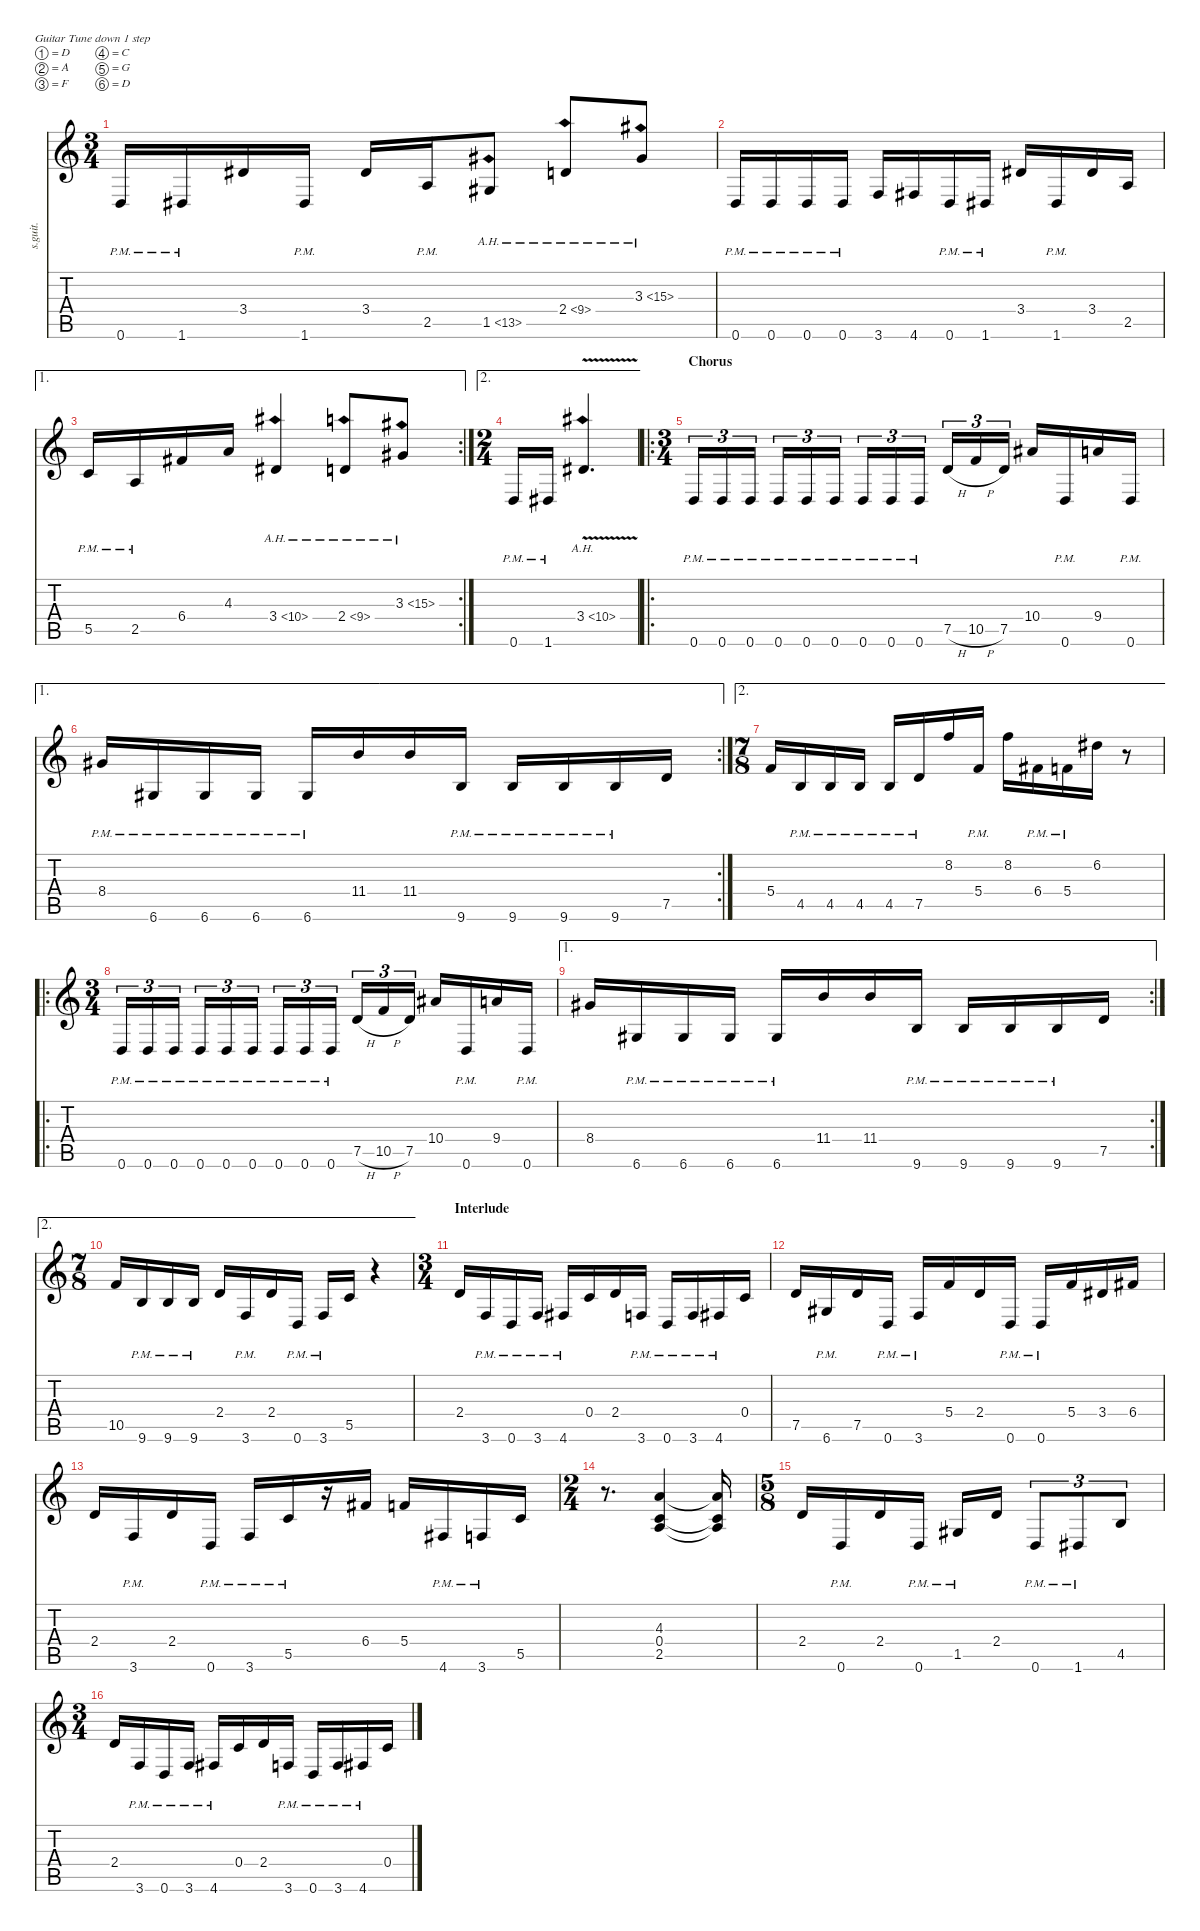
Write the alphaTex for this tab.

\defaultSystemsLayout 4
\hideDynamics
\bracketExtendMode nobrackets
\track ("Christian Muenzner" "s.guit.") {instrument distortionguitar}
\staff {score tabs}
\tuning (D4 A3 F3 C3 G2 D2)
\ts (3 4)
\tempo (112 hide)
\clef g2
\ks c
0.6{pm}.16{lyrics (0 "") lyrics (1 "") lyrics (2 "") lyrics (3 "") lyrics (4 "") dy f} 1.6{pm acc #}.16{lyrics (0 "") lyrics (1 "") lyrics (2 "") lyrics (3 "") lyrics (4 "")} 3.4{acc #}.16{lyrics (0 "") lyrics (1 "") lyrics (2 "") lyrics (3 "") lyrics (4 "")} 1.6{pm acc #}.16{lyrics (0 "") lyrics (1 "") lyrics (2 "") lyrics (3 "") lyrics (4 "")} 3.4{acc #}.16{lyrics (0 "") lyrics (1 "") lyrics (2 "") lyrics (3 "") lyrics (4 "")} 2.5{pm}.16{lyrics (0 "") lyrics (1 "") lyrics (2 "") lyrics (3 "") lyrics (4 "")} 1.5{ah 12 acc #}.8{lyrics (0 "") lyrics (1 "") lyrics (2 "") lyrics (3 "") lyrics (4 "")} 2.4{ah 7}.8{lyrics (0 "") lyrics (1 "") lyrics (2 "") lyrics (3 "") lyrics (4 "")} 3.3{ah 12 acc #}.8{lyrics (0 "") lyrics (1 "") lyrics (2 "") lyrics (3 "") lyrics (4 "")} |
0.6{pm}.16{lyrics (0 "") lyrics (1 "") lyrics (2 "") lyrics (3 "") lyrics (4 "")} 0.6{pm}.16{lyrics (0 "") lyrics (1 "") lyrics (2 "") lyrics (3 "") lyrics (4 "")} 0.6{pm}.16{lyrics (0 "") lyrics (1 "") lyrics (2 "") lyrics (3 "") lyrics (4 "")} 0.6{pm}.16{lyrics (0 "") lyrics (1 "") lyrics (2 "") lyrics (3 "") lyrics (4 "")} 3.6.16{lyrics (0 "") lyrics (1 "") lyrics (2 "") lyrics (3 "") lyrics (4 "")} 4.6{acc #}.16{lyrics (0 "") lyrics (1 "") lyrics (2 "") lyrics (3 "") lyrics (4 "")} 0.6{pm}.16{lyrics (0 "") lyrics (1 "") lyrics (2 "") lyrics (3 "") lyrics (4 "")} 1.6{pm acc #}.16{lyrics (0 "") lyrics (1 "") lyrics (2 "") lyrics (3 "") lyrics (4 "")} 3.4{acc #}.16{lyrics (0 "") lyrics (1 "") lyrics (2 "") lyrics (3 "") lyrics (4 "")} 1.6{pm acc #}.16{lyrics (0 "") lyrics (1 "") lyrics (2 "") lyrics (3 "") lyrics (4 "")} 3.4{acc #}.16{lyrics (0 "") lyrics (1 "") lyrics (2 "") lyrics (3 "") lyrics (4 "")} 2.5.16{lyrics (0 "") lyrics (1 "") lyrics (2 "") lyrics (3 "") lyrics (4 "")} |
\ae 1
\rc 2
5.5{pm}.16{lyrics (0 "") lyrics (1 "") lyrics (2 "") lyrics (3 "") lyrics (4 "")} 2.5{pm}.16{lyrics (0 "") lyrics (1 "") lyrics (2 "") lyrics (3 "") lyrics (4 "")} 6.4{acc #}.16{lyrics (0 "") lyrics (1 "") lyrics (2 "") lyrics (3 "") lyrics (4 "")} 4.3.16{lyrics (0 "") lyrics (1 "") lyrics (2 "") lyrics (3 "") lyrics (4 "")} 3.4{ah 7 acc #}.4{lyrics (0 "") lyrics (1 "") lyrics (2 "") lyrics (3 "") lyrics (4 "")} 2.4{ah 7}.8{lyrics (0 "") lyrics (1 "") lyrics (2 "") lyrics (3 "") lyrics (4 "")} 3.3{ah 12 acc #}.8{lyrics (0 "") lyrics (1 "") lyrics (2 "") lyrics (3 "") lyrics (4 "")} |
\ae 2
\ts (2 4)
\beaming (8 2 2 2 2)
0.6{pm}.16{lyrics (0 "") lyrics (1 "") lyrics (2 "") lyrics (3 "") lyrics (4 "")} 1.6{pm acc #}.16{lyrics (0 "") lyrics (1 "") lyrics (2 "") lyrics (3 "") lyrics (4 "")} 3.4{ah 7 v acc #}.4{d lyrics (0 "") lyrics (1 "") lyrics (2 "") lyrics (3 "") lyrics (4 "")} |
\ro
\ts (3 4)
\beaming (8 2 2 2 2)
\section ("" "Chorus")
0.6{pm}.16{tu (3 2) lyrics (0 "") lyrics (1 "") lyrics (2 "") lyrics (3 "") lyrics (4 "")} 0.6{pm}.16{tu (3 2) lyrics (0 "") lyrics (1 "") lyrics (2 "") lyrics (3 "") lyrics (4 "")} 0.6{pm}.16{tu (3 2) lyrics (0 "") lyrics (1 "") lyrics (2 "") lyrics (3 "") lyrics (4 "")} 0.6{pm}.16{tu (3 2) lyrics (0 "") lyrics (1 "") lyrics (2 "") lyrics (3 "") lyrics (4 "")} 0.6{pm}.16{tu (3 2) lyrics (0 "") lyrics (1 "") lyrics (2 "") lyrics (3 "") lyrics (4 "")} 0.6{pm}.16{tu (3 2) lyrics (0 "") lyrics (1 "") lyrics (2 "") lyrics (3 "") lyrics (4 "")} 0.6{pm}.16{tu (3 2) lyrics (0 "") lyrics (1 "") lyrics (2 "") lyrics (3 "") lyrics (4 "")} 0.6{pm}.16{tu (3 2) lyrics (0 "") lyrics (1 "") lyrics (2 "") lyrics (3 "") lyrics (4 "")} 0.6{pm}.16{tu (3 2) lyrics (0 "") lyrics (1 "") lyrics (2 "") lyrics (3 "") lyrics (4 "")} 7.5{h}.16{tu (3 2) lyrics (0 "") lyrics (1 "") lyrics (2 "") lyrics (3 "") lyrics (4 "")} 10.5{h}.16{tu (3 2) lyrics (0 "") lyrics (1 "") lyrics (2 "") lyrics (3 "") lyrics (4 "")} 7.5.16{tu (3 2) lyrics (0 "") lyrics (1 "") lyrics (2 "") lyrics (3 "") lyrics (4 "")} 10.4{acc #}.16{lyrics (0 "") lyrics (1 "") lyrics (2 "") lyrics (3 "") lyrics (4 "")} 0.6{pm}.16{lyrics (0 "") lyrics (1 "") lyrics (2 "") lyrics (3 "") lyrics (4 "")} 9.4.16{lyrics (0 "") lyrics (1 "") lyrics (2 "") lyrics (3 "") lyrics (4 "")} 0.6{pm}.16{lyrics (0 "") lyrics (1 "") lyrics (2 "") lyrics (3 "") lyrics (4 "")} |
\ae 1
\rc 2
8.4{pm acc #}.16{lyrics (0 "") lyrics (1 "") lyrics (2 "") lyrics (3 "") lyrics (4 "")} 6.6{pm acc #}.16{lyrics (0 "") lyrics (1 "") lyrics (2 "") lyrics (3 "") lyrics (4 "")} 6.6{pm acc #}.16{lyrics (0 "") lyrics (1 "") lyrics (2 "") lyrics (3 "") lyrics (4 "")} 6.6{pm acc #}.16{lyrics (0 "") lyrics (1 "") lyrics (2 "") lyrics (3 "") lyrics (4 "")} 6.6{pm acc #}.16{lyrics (0 "") lyrics (1 "") lyrics (2 "") lyrics (3 "") lyrics (4 "")} 11.4.16{lyrics (0 "") lyrics (1 "") lyrics (2 "") lyrics (3 "") lyrics (4 "")} 11.4.16{lyrics (0 "") lyrics (1 "") lyrics (2 "") lyrics (3 "") lyrics (4 "")} 9.6{pm}.16{lyrics (0 "") lyrics (1 "") lyrics (2 "") lyrics (3 "") lyrics (4 "")} 9.6{pm}.16{lyrics (0 "") lyrics (1 "") lyrics (2 "") lyrics (3 "") lyrics (4 "")} 9.6{pm}.16{lyrics (0 "") lyrics (1 "") lyrics (2 "") lyrics (3 "") lyrics (4 "")} 9.6{pm}.16{lyrics (0 "") lyrics (1 "") lyrics (2 "") lyrics (3 "") lyrics (4 "")} 7.5.16{lyrics (0 "") lyrics (1 "") lyrics (2 "") lyrics (3 "") lyrics (4 "")} |
\ae 2
\ts (7 8)
\beaming (8 2 2 2 2)
5.4.16{lyrics (0 "") lyrics (1 "") lyrics (2 "") lyrics (3 "") lyrics (4 "")} 4.5{pm}.16{lyrics (0 "") lyrics (1 "") lyrics (2 "") lyrics (3 "") lyrics (4 "")} 4.5{pm}.16{lyrics (0 "") lyrics (1 "") lyrics (2 "") lyrics (3 "") lyrics (4 "")} 4.5{pm}.16{lyrics (0 "") lyrics (1 "") lyrics (2 "") lyrics (3 "") lyrics (4 "")} 4.5{pm}.16{lyrics (0 "") lyrics (1 "") lyrics (2 "") lyrics (3 "") lyrics (4 "")} 7.5{pm}.16{lyrics (0 "") lyrics (1 "") lyrics (2 "") lyrics (3 "") lyrics (4 "")} 8.2.16{lyrics (0 "") lyrics (1 "") lyrics (2 "") lyrics (3 "") lyrics (4 "")} 5.4{pm}.16{lyrics (0 "") lyrics (1 "") lyrics (2 "") lyrics (3 "") lyrics (4 "")} 8.2.16{lyrics (0 "") lyrics (1 "") lyrics (2 "") lyrics (3 "") lyrics (4 "")} 6.4{pm acc #}.16{lyrics (0 "") lyrics (1 "") lyrics (2 "") lyrics (3 "") lyrics (4 "")} 5.4{pm}.16{lyrics (0 "") lyrics (1 "") lyrics (2 "") lyrics (3 "") lyrics (4 "")} 6.2{acc #}.16{lyrics (0 "") lyrics (1 "") lyrics (2 "") lyrics (3 "") lyrics (4 "")} r.8 |
\ro
\ts (3 4)
\beaming (8 2 2 2 2)
0.6{pm}.16{tu (3 2) lyrics (0 "") lyrics (1 "") lyrics (2 "") lyrics (3 "") lyrics (4 "")} 0.6{pm}.16{tu (3 2) lyrics (0 "") lyrics (1 "") lyrics (2 "") lyrics (3 "") lyrics (4 "")} 0.6{pm}.16{tu (3 2) lyrics (0 "") lyrics (1 "") lyrics (2 "") lyrics (3 "") lyrics (4 "")} 0.6{pm}.16{tu (3 2) lyrics (0 "") lyrics (1 "") lyrics (2 "") lyrics (3 "") lyrics (4 "")} 0.6{pm}.16{tu (3 2) lyrics (0 "") lyrics (1 "") lyrics (2 "") lyrics (3 "") lyrics (4 "")} 0.6{pm}.16{tu (3 2) lyrics (0 "") lyrics (1 "") lyrics (2 "") lyrics (3 "") lyrics (4 "")} 0.6{pm}.16{tu (3 2) lyrics (0 "") lyrics (1 "") lyrics (2 "") lyrics (3 "") lyrics (4 "")} 0.6{pm}.16{tu (3 2) lyrics (0 "") lyrics (1 "") lyrics (2 "") lyrics (3 "") lyrics (4 "")} 0.6{pm}.16{tu (3 2) lyrics (0 "") lyrics (1 "") lyrics (2 "") lyrics (3 "") lyrics (4 "")} 7.5{h}.16{tu (3 2) lyrics (0 "") lyrics (1 "") lyrics (2 "") lyrics (3 "") lyrics (4 "")} 10.5{h}.16{tu (3 2) lyrics (0 "") lyrics (1 "") lyrics (2 "") lyrics (3 "") lyrics (4 "")} 7.5.16{tu (3 2) lyrics (0 "") lyrics (1 "") lyrics (2 "") lyrics (3 "") lyrics (4 "")} 10.4{acc #}.16{lyrics (0 "") lyrics (1 "") lyrics (2 "") lyrics (3 "") lyrics (4 "")} 0.6{pm}.16{lyrics (0 "") lyrics (1 "") lyrics (2 "") lyrics (3 "") lyrics (4 "")} 9.4.16{lyrics (0 "") lyrics (1 "") lyrics (2 "") lyrics (3 "") lyrics (4 "")} 0.6{pm}.16{lyrics (0 "") lyrics (1 "") lyrics (2 "") lyrics (3 "") lyrics (4 "")} |
\ae 1
\rc 2
8.4{acc #}.16{lyrics (0 "") lyrics (1 "") lyrics (2 "") lyrics (3 "") lyrics (4 "")} 6.6{pm acc #}.16{lyrics (0 "") lyrics (1 "") lyrics (2 "") lyrics (3 "") lyrics (4 "")} 6.6{pm acc #}.16{lyrics (0 "") lyrics (1 "") lyrics (2 "") lyrics (3 "") lyrics (4 "")} 6.6{pm acc #}.16{lyrics (0 "") lyrics (1 "") lyrics (2 "") lyrics (3 "") lyrics (4 "")} 6.6{pm acc #}.16{lyrics (0 "") lyrics (1 "") lyrics (2 "") lyrics (3 "") lyrics (4 "")} 11.4.16{lyrics (0 "") lyrics (1 "") lyrics (2 "") lyrics (3 "") lyrics (4 "")} 11.4.16{lyrics (0 "") lyrics (1 "") lyrics (2 "") lyrics (3 "") lyrics (4 "")} 9.6{pm}.16{lyrics (0 "") lyrics (1 "") lyrics (2 "") lyrics (3 "") lyrics (4 "")} 9.6{pm}.16{lyrics (0 "") lyrics (1 "") lyrics (2 "") lyrics (3 "") lyrics (4 "")} 9.6{pm}.16{lyrics (0 "") lyrics (1 "") lyrics (2 "") lyrics (3 "") lyrics (4 "")} 9.6{pm}.16{lyrics (0 "") lyrics (1 "") lyrics (2 "") lyrics (3 "") lyrics (4 "")} 7.5.16{lyrics (0 "") lyrics (1 "") lyrics (2 "") lyrics (3 "") lyrics (4 "")} |
\ae 2
\ts (7 8)
\beaming (8 2 2 2 2)
10.5.16{lyrics (0 "") lyrics (1 "") lyrics (2 "") lyrics (3 "") lyrics (4 "")} 9.6{pm}.16{lyrics (0 "") lyrics (1 "") lyrics (2 "") lyrics (3 "") lyrics (4 "")} 9.6{pm}.16{lyrics (0 "") lyrics (1 "") lyrics (2 "") lyrics (3 "") lyrics (4 "")} 9.6{pm}.16{lyrics (0 "") lyrics (1 "") lyrics (2 "") lyrics (3 "") lyrics (4 "")} 2.4.16{lyrics (0 "") lyrics (1 "") lyrics (2 "") lyrics (3 "") lyrics (4 "")} 3.6{pm}.16{lyrics (0 "") lyrics (1 "") lyrics (2 "") lyrics (3 "") lyrics (4 "")} 2.4.16{lyrics (0 "") lyrics (1 "") lyrics (2 "") lyrics (3 "") lyrics (4 "")} 0.6{pm}.16{lyrics (0 "") lyrics (1 "") lyrics (2 "") lyrics (3 "") lyrics (4 "")} 3.6{pm}.16{lyrics (0 "") lyrics (1 "") lyrics (2 "") lyrics (3 "") lyrics (4 "")} 5.5.16{lyrics (0 "") lyrics (1 "") lyrics (2 "") lyrics (3 "") lyrics (4 "")} r.4 |
\ts (3 4)
\beaming (8 2 2 2 2)
\section ("" "Interlude")
2.4.16{lyrics (0 "") lyrics (1 "") lyrics (2 "") lyrics (3 "") lyrics (4 "")} 3.6{pm}.16{lyrics (0 "") lyrics (1 "") lyrics (2 "") lyrics (3 "") lyrics (4 "")} 0.6{pm}.16{lyrics (0 "") lyrics (1 "") lyrics (2 "") lyrics (3 "") lyrics (4 "")} 3.6{pm}.16{lyrics (0 "") lyrics (1 "") lyrics (2 "") lyrics (3 "") lyrics (4 "")} 4.6{pm acc #}.16{lyrics (0 "") lyrics (1 "") lyrics (2 "") lyrics (3 "") lyrics (4 "")} 0.4.16{lyrics (0 "") lyrics (1 "") lyrics (2 "") lyrics (3 "") lyrics (4 "")} 2.4.16{lyrics (0 "") lyrics (1 "") lyrics (2 "") lyrics (3 "") lyrics (4 "")} 3.6{pm}.16{lyrics (0 "") lyrics (1 "") lyrics (2 "") lyrics (3 "") lyrics (4 "")} 0.6{pm}.16{lyrics (0 "") lyrics (1 "") lyrics (2 "") lyrics (3 "") lyrics (4 "")} 3.6{pm}.16{lyrics (0 "") lyrics (1 "") lyrics (2 "") lyrics (3 "") lyrics (4 "")} 4.6{pm acc #}.16{lyrics (0 "") lyrics (1 "") lyrics (2 "") lyrics (3 "") lyrics (4 "")} 0.4.16{lyrics (0 "") lyrics (1 "") lyrics (2 "") lyrics (3 "") lyrics (4 "")} |
7.5.16{lyrics (0 "") lyrics (1 "") lyrics (2 "") lyrics (3 "") lyrics (4 "")} 6.6{pm acc #}.16{lyrics (0 "") lyrics (1 "") lyrics (2 "") lyrics (3 "") lyrics (4 "")} 7.5.16{lyrics (0 "") lyrics (1 "") lyrics (2 "") lyrics (3 "") lyrics (4 "")} 0.6{pm}.16{lyrics (0 "") lyrics (1 "") lyrics (2 "") lyrics (3 "") lyrics (4 "")} 3.6{pm}.16{lyrics (0 "") lyrics (1 "") lyrics (2 "") lyrics (3 "") lyrics (4 "")} 5.4.16{lyrics (0 "") lyrics (1 "") lyrics (2 "") lyrics (3 "") lyrics (4 "")} 2.4.16{lyrics (0 "") lyrics (1 "") lyrics (2 "") lyrics (3 "") lyrics (4 "")} 0.6{pm}.16{lyrics (0 "") lyrics (1 "") lyrics (2 "") lyrics (3 "") lyrics (4 "")} 0.6{pm}.16{lyrics (0 "") lyrics (1 "") lyrics (2 "") lyrics (3 "") lyrics (4 "")} 5.4.16{lyrics (0 "") lyrics (1 "") lyrics (2 "") lyrics (3 "") lyrics (4 "")} 3.4{acc #}.16{lyrics (0 "") lyrics (1 "") lyrics (2 "") lyrics (3 "") lyrics (4 "")} 6.4{acc #}.16{lyrics (0 "") lyrics (1 "") lyrics (2 "") lyrics (3 "") lyrics (4 "")} |
2.4.16{lyrics (0 "") lyrics (1 "") lyrics (2 "") lyrics (3 "") lyrics (4 "")} 3.6{pm}.16{lyrics (0 "") lyrics (1 "") lyrics (2 "") lyrics (3 "") lyrics (4 "")} 2.4.16{lyrics (0 "") lyrics (1 "") lyrics (2 "") lyrics (3 "") lyrics (4 "")} 0.6{pm}.16{lyrics (0 "") lyrics (1 "") lyrics (2 "") lyrics (3 "") lyrics (4 "")} 3.6{pm}.16{lyrics (0 "") lyrics (1 "") lyrics (2 "") lyrics (3 "") lyrics (4 "")} 5.5{pm}.16{lyrics (0 "") lyrics (1 "") lyrics (2 "") lyrics (3 "") lyrics (4 "")} r.16 6.4{acc #}.16{lyrics (0 "") lyrics (1 "") lyrics (2 "") lyrics (3 "") lyrics (4 "")} 5.4.16{lyrics (0 "") lyrics (1 "") lyrics (2 "") lyrics (3 "") lyrics (4 "")} 4.6{pm acc #}.16{lyrics (0 "") lyrics (1 "") lyrics (2 "") lyrics (3 "") lyrics (4 "")} 3.6{pm}.16{lyrics (0 "") lyrics (1 "") lyrics (2 "") lyrics (3 "") lyrics (4 "")} 5.5.16{lyrics (0 "") lyrics (1 "") lyrics (2 "") lyrics (3 "") lyrics (4 "")} |
\ts (2 4)
\beaming (8 2 2 2 2)
r.8{d} (4.3 0.4 2.5).4{lyrics (0 "") lyrics (1 "") lyrics (2 "") lyrics (3 "") lyrics (4 "")} (4.3{t} 0.4{t} 2.5{t}).16{lyrics (0 "") lyrics (1 "") lyrics (2 "") lyrics (3 "") lyrics (4 "")} |
\ts (5 8)
\beaming (8 2 2 2 2)
2.4.16{lyrics (0 "") lyrics (1 "") lyrics (2 "") lyrics (3 "") lyrics (4 "")} 0.6{pm}.16{lyrics (0 "") lyrics (1 "") lyrics (2 "") lyrics (3 "") lyrics (4 "")} 2.4.16{lyrics (0 "") lyrics (1 "") lyrics (2 "") lyrics (3 "") lyrics (4 "")} 0.6{pm}.16{lyrics (0 "") lyrics (1 "") lyrics (2 "") lyrics (3 "") lyrics (4 "")} 1.5{pm acc #}.16{lyrics (0 "") lyrics (1 "") lyrics (2 "") lyrics (3 "") lyrics (4 "")} 2.4.16{lyrics (0 "") lyrics (1 "") lyrics (2 "") lyrics (3 "") lyrics (4 "")} 0.6{pm}.8{tu (3 2) lyrics (0 "") lyrics (1 "") lyrics (2 "") lyrics (3 "") lyrics (4 "")} 1.6{pm acc #}.8{tu (3 2) lyrics (0 "") lyrics (1 "") lyrics (2 "") lyrics (3 "") lyrics (4 "")} 4.5.8{tu (3 2) lyrics (0 "") lyrics (1 "") lyrics (2 "") lyrics (3 "") lyrics (4 "")} |
\ts (3 4)
\beaming (8 2 2 2 2)
2.4.16{lyrics (0 "") lyrics (1 "") lyrics (2 "") lyrics (3 "") lyrics (4 "")} 3.6{pm}.16{lyrics (0 "") lyrics (1 "") lyrics (2 "") lyrics (3 "") lyrics (4 "")} 0.6{pm}.16{lyrics (0 "") lyrics (1 "") lyrics (2 "") lyrics (3 "") lyrics (4 "")} 3.6{pm}.16{lyrics (0 "") lyrics (1 "") lyrics (2 "") lyrics (3 "") lyrics (4 "")} 4.6{pm acc #}.16{lyrics (0 "") lyrics (1 "") lyrics (2 "") lyrics (3 "") lyrics (4 "")} 0.4.16{lyrics (0 "") lyrics (1 "") lyrics (2 "") lyrics (3 "") lyrics (4 "")} 2.4.16{lyrics (0 "") lyrics (1 "") lyrics (2 "") lyrics (3 "") lyrics (4 "")} 3.6{pm}.16{lyrics (0 "") lyrics (1 "") lyrics (2 "") lyrics (3 "") lyrics (4 "")} 0.6{pm}.16{lyrics (0 "") lyrics (1 "") lyrics (2 "") lyrics (3 "") lyrics (4 "")} 3.6{pm}.16{lyrics (0 "") lyrics (1 "") lyrics (2 "") lyrics (3 "") lyrics (4 "")} 4.6{pm acc #}.16{lyrics (0 "") lyrics (1 "") lyrics (2 "") lyrics (3 "") lyrics (4 "")} 0.4.16{lyrics (0 "") lyrics (1 "") lyrics (2 "") lyrics (3 "") lyrics (4 "")}
